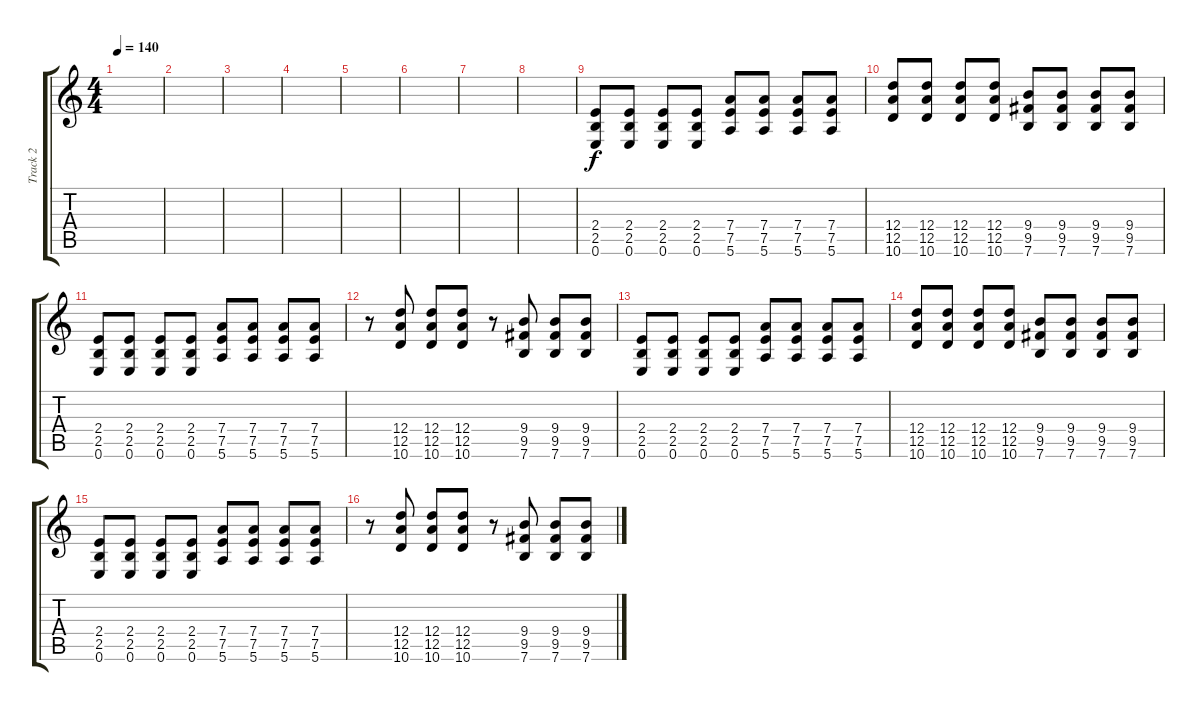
\track ("Track 2" "Track 2") {instrument electricguitarmuted}
\staff {score tabs}
\tuning (E4 B3 G3 D3 A2 E2) {hide}
\ts (4 4)
\tempo 140
\clef g2
\ks c
|
|
|
|
|
|
|
|
(2.4 2.5 0.6).8 (2.4 2.5 0.6).8 (2.4 2.5 0.6).8 (2.4 2.5 0.6).8 (7.4 7.5 5.6).8 (7.4 7.5 5.6).8 (7.4 7.5 5.6).8 (7.4 7.5 5.6).8 |
(12.4 12.5 10.6).8 (12.4 12.5 10.6).8 (12.4 12.5 10.6).8 (12.4 12.5 10.6).8 (9.4 9.5 7.6).8 (9.4 9.5 7.6).8 (9.4 9.5 7.6).8 (9.4 9.5 7.6).8 |
(2.4 2.5 0.6).8 (2.4 2.5 0.6).8 (2.4 2.5 0.6).8 (2.4 2.5 0.6).8 (7.4 7.5 5.6).8 (7.4 7.5 5.6).8 (7.4 7.5 5.6).8 (7.4 7.5 5.6).8 |
r.8 (12.4 12.5 10.6).8 (12.4 12.5 10.6).8 (12.4 12.5 10.6).8 r.8 (9.4 9.5 7.6).8 (9.4 9.5 7.6).8 (9.4 9.5 7.6).8 |
(2.4 2.5 0.6).8 (2.4 2.5 0.6).8 (2.4 2.5 0.6).8 (2.4 2.5 0.6).8 (7.4 7.5 5.6).8 (7.4 7.5 5.6).8 (7.4 7.5 5.6).8 (7.4 7.5 5.6).8 |
(12.4 12.5 10.6).8 (12.4 12.5 10.6).8 (12.4 12.5 10.6).8 (12.4 12.5 10.6).8 (9.4 9.5 7.6).8 (9.4 9.5 7.6).8 (9.4 9.5 7.6).8 (9.4 9.5 7.6).8 |
(2.4 2.5 0.6).8 (2.4 2.5 0.6).8 (2.4 2.5 0.6).8 (2.4 2.5 0.6).8 (7.4 7.5 5.6).8 (7.4 7.5 5.6).8 (7.4 7.5 5.6).8 (7.4 7.5 5.6).8 |
r.8 (12.4 12.5 10.6).8 (12.4 12.5 10.6).8 (12.4 12.5 10.6).8 r.8 (9.4 9.5 7.6).8 (9.4 9.5 7.6).8 (9.4 9.5 7.6).8
